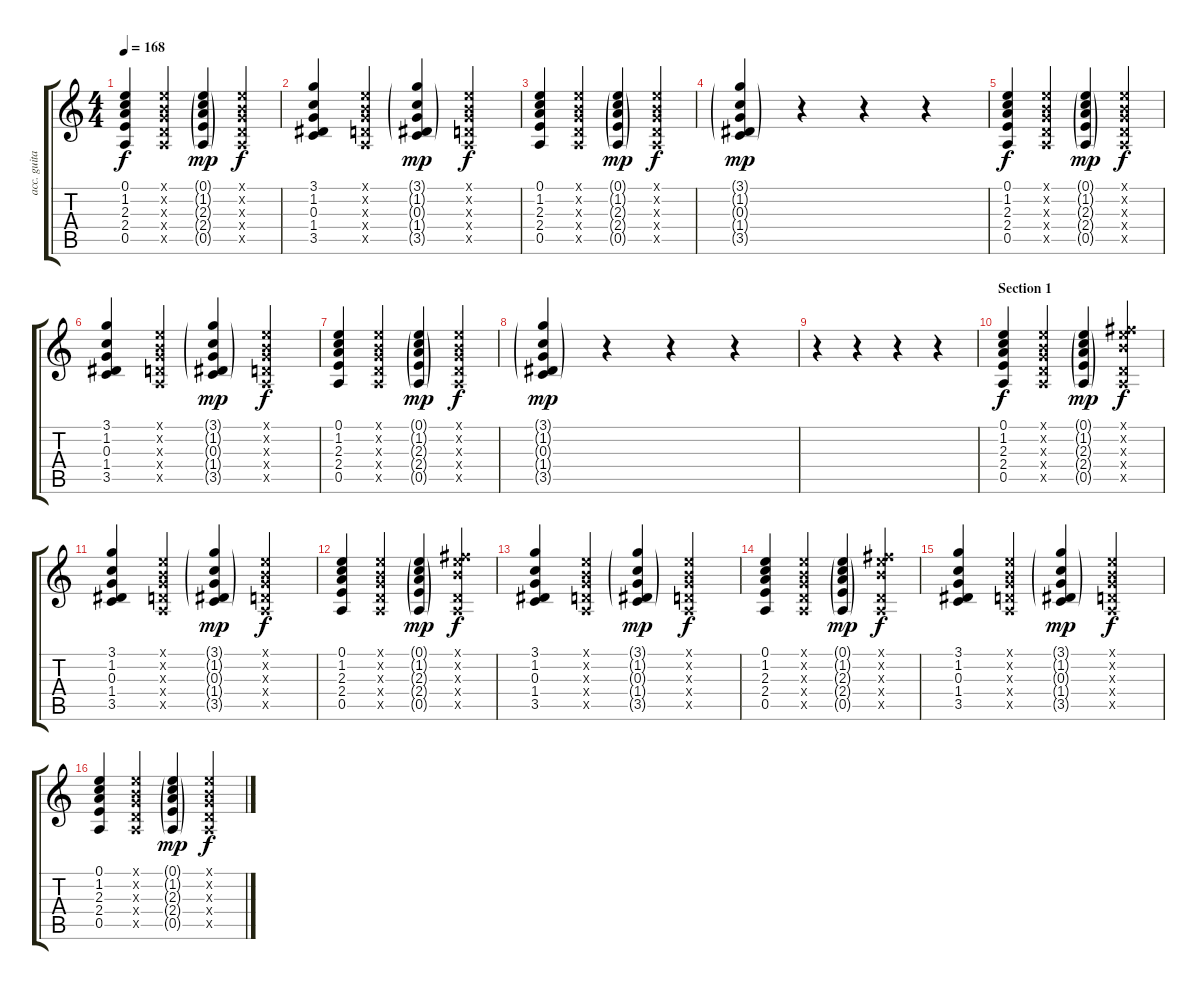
\track ("acc. guitare" "acc. guita") {instrument acousticguitarsteel}
\staff {score tabs}
\tuning (E4 B3 G3 D3 A2 E2) {hide}
\ts (4 4)
\tempo 168
\clef g2
\ks c
(0.1 1.2 2.3 2.4 0.5).4{dy f instrument acousticguitarsteel} (0.1{x} 0.2{x} 0.3{x} 0.4{x} 0.5{x}).4 (0.1{g} 1.2{g} 2.3{g} 2.4{g} 0.5{g}).4{dy mp} (0.1{x} 0.2{x} 0.3{x} 0.4{x} 0.5{x}).4{dy f} |
(3.1 1.2 0.3 1.4 3.5).4 (0.1{x} 0.2{x} 0.3{x} 0.4{x} 0.5{x}).4 (3.1{g} 1.2{g} 0.3{g} 1.4{g} 3.5{g}).4{dy mp} (0.1{x} 0.2{x} 0.3{x} 0.4{x} 0.5{x}).4{dy f} |
(0.1 1.2 2.3 2.4 0.5).4 (0.1{x} 0.2{x} 0.3{x} 0.4{x} 0.5{x}).4 (0.1{g} 1.2{g} 2.3{g} 2.4{g} 0.5{g}).4{dy mp} (0.1{x} 0.2{x} 0.3{x} 0.4{x} 0.5{x}).4{dy f} |
(3.1{g} 1.2{g} 0.3{g} 1.4{g} 3.5{g}).4{dy mp} r.4 r.4 r.4 |
(0.1 1.2 2.3 2.4 0.5).4{dy f} (0.1{x} 0.2{x} 0.3{x} 0.4{x} 0.5{x}).4 (0.1{g} 1.2{g} 2.3{g} 2.4{g} 0.5{g}).4{dy mp} (0.1{x} 0.2{x} 0.3{x} 0.4{x} 0.5{x}).4{dy f} |
(3.1 1.2 0.3 1.4 3.5).4 (0.1{x} 0.2{x} 0.3{x} 0.4{x} 0.5{x}).4 (3.1{g} 1.2{g} 0.3{g} 1.4{g} 3.5{g}).4{dy mp} (0.1{x} 0.2{x} 0.3{x} 0.4{x} 0.5{x}).4{dy f} |
(0.1 1.2 2.3 2.4 0.5).4 (0.1{x} 0.2{x} 0.3{x} 0.4{x} 0.5{x}).4 (0.1{g} 1.2{g} 2.3{g} 2.4{g} 0.5{g}).4{dy mp} (0.1{x} 0.2{x} 0.3{x} 0.4{x} 0.5{x}).4{dy f} |
(3.1{g} 1.2{g} 0.3{g} 1.4{g} 3.5{g}).4{dy mp} r.4 r.4 r.4 |
r.4 r.4 r.4 r.4 |
\section ("" "Section 1")
(0.1 1.2 2.3 2.4 0.5).4{dy f} (0.1{x} 0.2{x} 0.3{x} 0.4{x} 0.5{x}).4 (0.1{g} 1.2{g} 2.3{g} 2.4{g} 0.5{g}).4{dy mp} (0.1{x} 0.2{x} 11.3{x} 0.4{x} 0.5{x}).4{dy f} |
(3.1 1.2 0.3 1.4 3.5).4 (0.1{x} 0.2{x} 0.3{x} 0.4{x} 0.5{x}).4 (3.1{g} 1.2{g} 0.3{g} 1.4{g} 3.5{g}).4{dy mp} (0.1{x} 0.2{x} 0.3{x} 0.4{x} 0.5{x}).4{dy f} |
(0.1 1.2 2.3 2.4 0.5).4 (0.1{x} 0.2{x} 0.3{x} 0.4{x} 0.5{x}).4 (0.1{g} 1.2{g} 2.3{g} 2.4{g} 0.5{g}).4{dy mp} (0.1{x} 0.2{x} 11.3{x} 0.4{x} 0.5{x}).4{dy f} |
(3.1 1.2 0.3 1.4 3.5).4 (0.1{x} 0.2{x} 0.3{x} 0.4{x} 0.5{x}).4 (3.1{g} 1.2{g} 0.3{g} 1.4{g} 3.5{g}).4{dy mp} (0.1{x} 0.2{x} 0.3{x} 0.4{x} 0.5{x}).4{dy f} |
(0.1 1.2 2.3 2.4 0.5).4 (0.1{x} 0.2{x} 0.3{x} 0.4{x} 0.5{x}).4 (0.1{g} 1.2{g} 2.3{g} 2.4{g} 0.5{g}).4{dy mp} (0.1{x} 0.2{x} 11.3{x} 0.4{x} 0.5{x}).4{dy f} |
(3.1 1.2 0.3 1.4 3.5).4 (0.1{x} 0.2{x} 0.3{x} 0.4{x} 0.5{x}).4 (3.1{g} 1.2{g} 0.3{g} 1.4{g} 3.5{g}).4{dy mp} (0.1{x} 0.2{x} 0.3{x} 0.4{x} 0.5{x}).4{dy f} |
(0.1 1.2 2.3 2.4 0.5).4 (0.1{x} 0.2{x} 0.3{x} 0.4{x} 0.5{x}).4 (0.1{g} 1.2{g} 2.3{g} 2.4{g} 0.5{g}).4{dy mp} (0.1{x} 0.2{x} 0.3{x} 0.4{x} 0.5{x}).4{dy f}
